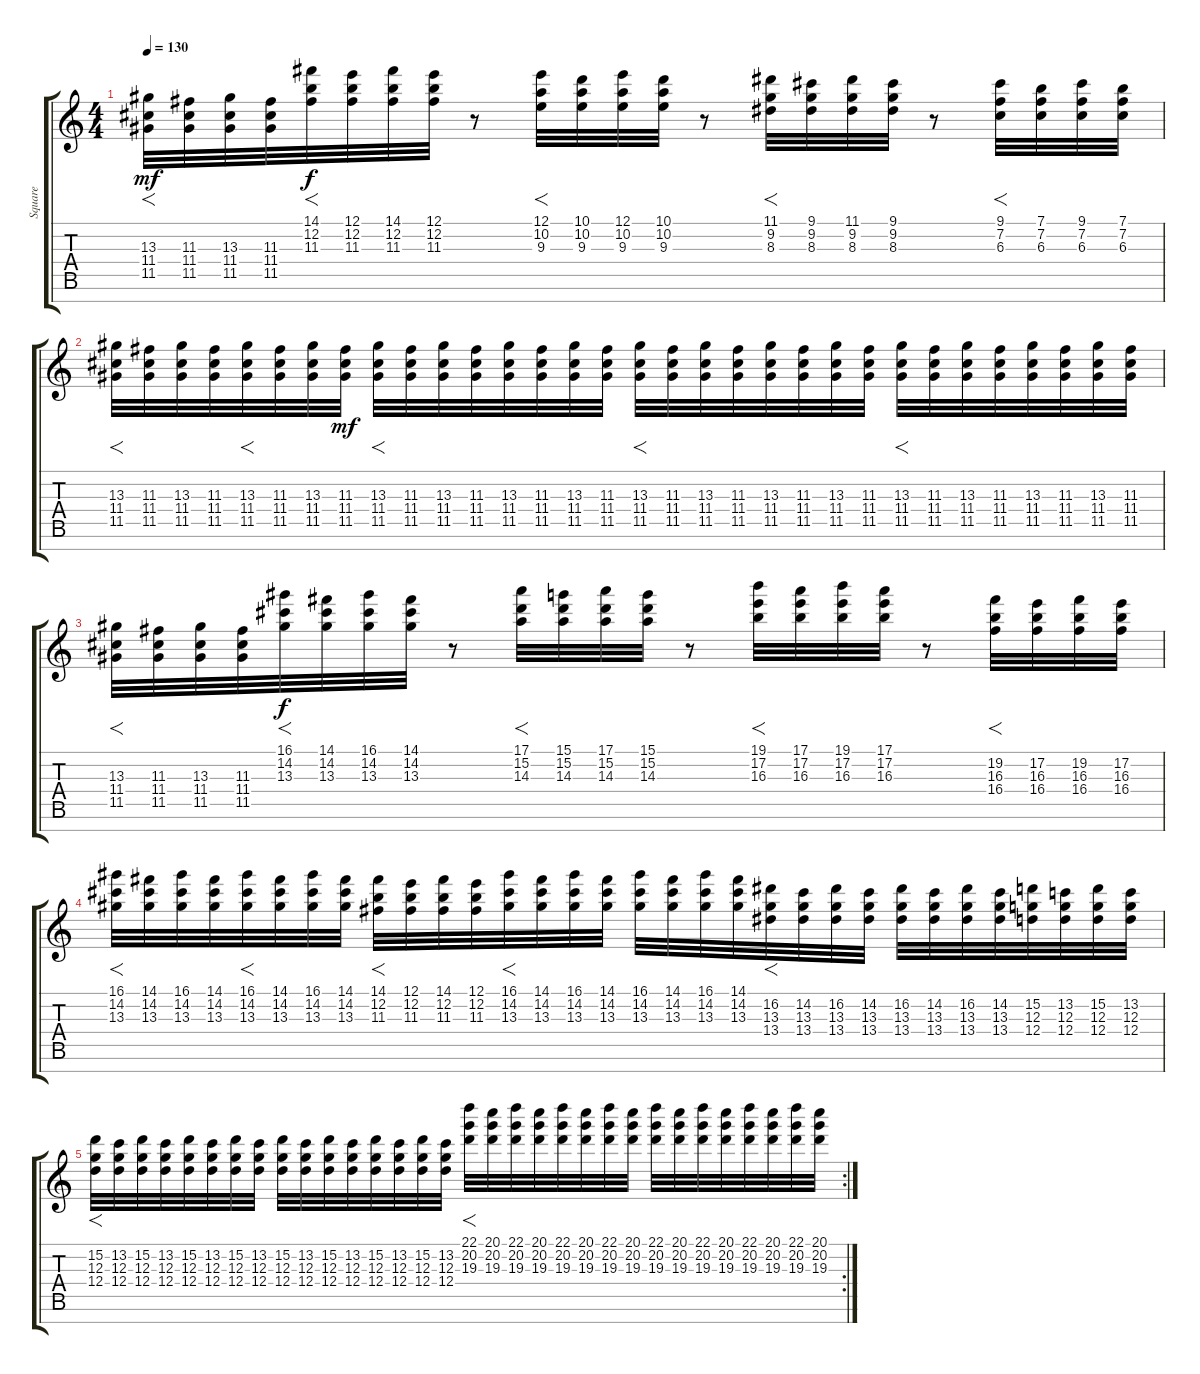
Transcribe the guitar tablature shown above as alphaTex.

\track ("Square" "Square") {instrument electricguitarjazz}
\staff {score tabs}
\tuning (E4 B3 G3 D3 A2 E2 B1) {hide}
\ts (4 4)
\tempo 130
\clef g2
\ks c
(13.3 11.4 11.5).32{f dy mf} (11.3 11.4 11.5).32 (13.3 11.4 11.5).32 (11.3 11.4 11.5).32 (14.1 12.2 11.3).32{f dy f} (12.1 12.2 11.3).32 (14.1 12.2 11.3).32 (12.1 12.2 11.3).32 r.8 (12.1 10.2 9.3).32{f} (10.1 10.2 9.3).32 (12.1 10.2 9.3).32 (10.1 10.2 9.3).32 r.8 (11.1 9.2 8.3).32{f} (9.1 9.2 8.3).32 (11.1 9.2 8.3).32 (9.1 9.2 8.3).32 r.8 (9.1 7.2 6.3).32{f} (7.1 7.2 6.3).32 (9.1 7.2 6.3).32 (7.1 7.2 6.3).32 |
(13.3 11.4 11.5).32{f} (11.3 11.4 11.5).32 (13.3 11.4 11.5).32 (11.3 11.4 11.5).32 (13.3 11.4 11.5).32{f} (11.3 11.4 11.5).32 (13.3 11.4 11.5).32 (11.3 11.4 11.5).32{dy mf} (13.3 11.4 11.5).32{f} (11.3 11.4 11.5).32 (13.3 11.4 11.5).32 (11.3 11.4 11.5).32 (13.3 11.4 11.5).32 (11.3 11.4 11.5).32 (13.3 11.4 11.5).32 (11.3 11.4 11.5).32 (13.3 11.4 11.5).32{f} (11.3 11.4 11.5).32 (13.3 11.4 11.5).32 (11.3 11.4 11.5).32 (13.3 11.4 11.5).32 (11.3 11.4 11.5).32 (13.3 11.4 11.5).32 (11.3 11.4 11.5).32 (13.3 11.4 11.5).32{f} (11.3 11.4 11.5).32 (13.3 11.4 11.5).32 (11.3 11.4 11.5).32 (13.3 11.4 11.5).32 (11.3 11.4 11.5).32 (13.3 11.4 11.5).32 (11.3 11.4 11.5).32 |
(13.3 11.4 11.5).32{f} (11.3 11.4 11.5).32 (13.3 11.4 11.5).32 (11.3 11.4 11.5).32 (16.1 14.2 13.3).32{f dy f} (14.1 14.2 13.3).32 (16.1 14.2 13.3).32 (14.1 14.2 13.3).32 r.8 (17.1 15.2 14.3).32{f} (15.1 15.2 14.3).32 (17.1 15.2 14.3).32 (15.1 15.2 14.3).32 r.8 (19.1 17.2 16.3).32{f} (17.1 17.2 16.3).32 (19.1 17.2 16.3).32 (17.1 17.2 16.3).32 r.8 (19.2 16.3 16.4).32{f} (17.2 16.3 16.4).32 (19.2 16.3 16.4).32 (17.2 16.3 16.4).32 |
(16.1 14.2 13.3).32{f} (14.1 14.2 13.3).32 (16.1 14.2 13.3).32 (14.1 14.2 13.3).32 (16.1 14.2 13.3).32{f} (14.1 14.2 13.3).32 (16.1 14.2 13.3).32 (14.1 14.2 13.3).32 (14.1 12.2 11.3).32{f} (12.1 12.2 11.3).32 (14.1 12.2 11.3).32 (12.1 12.2 11.3).32 (16.1 14.2 13.3).32{f} (14.1 14.2 13.3).32 (16.1 14.2 13.3).32 (14.1 14.2 13.3).32 (16.1 14.2 13.3).32 (14.1 14.2 13.3).32 (16.1 14.2 13.3).32 (14.1 14.2 13.3).32 (16.2 13.3 13.4).32{f} (14.2 13.3 13.4).32 (16.2 13.3 13.4).32 (14.2 13.3 13.4).32 (16.2 13.3 13.4).32 (14.2 13.3 13.4).32 (16.2 13.3 13.4).32 (14.2 13.3 13.4).32 (15.2 12.3 12.4).32 (13.2 12.3 12.4).32 (15.2 12.3 12.4).32 (13.2 12.3 12.4).32 |
\rc 2
(15.2 12.3 12.4).32{f} (13.2 12.3 12.4).32 (15.2 12.3 12.4).32 (13.2 12.3 12.4).32 (15.2 12.3 12.4).32 (13.2 12.3 12.4).32 (15.2 12.3 12.4).32 (13.2 12.3 12.4).32 (15.2 12.3 12.4).32 (13.2 12.3 12.4).32 (15.2 12.3 12.4).32 (13.2 12.3 12.4).32 (15.2 12.3 12.4).32 (13.2 12.3 12.4).32 (15.2 12.3 12.4).32 (13.2 12.3 12.4).32 (22.1 20.2 19.3).32{f} (20.1 20.2 19.3).32 (22.1 20.2 19.3).32 (20.1 20.2 19.3).32 (22.1 20.2 19.3).32 (20.1 20.2 19.3).32 (22.1 20.2 19.3).32 (20.1 20.2 19.3).32 (22.1 20.2 19.3).32 (20.1 20.2 19.3).32 (22.1 20.2 19.3).32 (20.1 20.2 19.3).32 (22.1 20.2 19.3).32 (20.1 20.2 19.3).32 (22.1 20.2 19.3).32 (20.1 20.2 19.3).32
